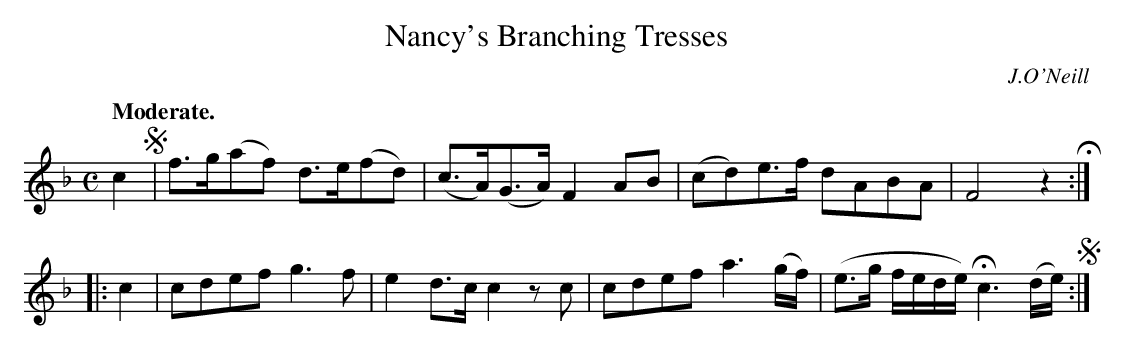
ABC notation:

X:1
T: Nancy's Branching Tresses
O: J.O'Neill
Q: "Moderate."
M: C
L: 1/8
K: F
   c2 !segno!| f>g(af) d>e(fd) | (c>A)(G>A) F2AB | (cd)e>f dABA | F4 z2 H:|
|: c2 | cdef g3f | e2d>c c2zc | cdef a3(g/f/) | (e>g f/e/d/e/) Hc3 (d/e/) !segno!:|
